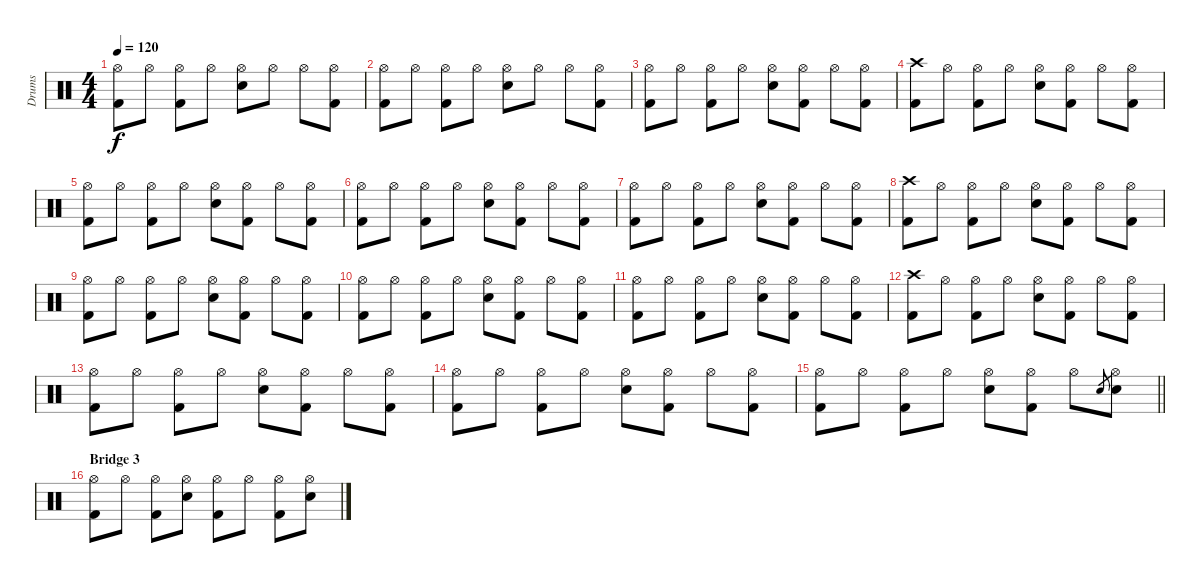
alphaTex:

\track ("Drums" "Drums") {instrument percussion}
\staff {score}
\articulation defaults
\ts (4 4)
\tempo 120
\clef neutral
\ks c
("Hi-Hat (open)" "Kick (hit) 2").8{dy f} "Hi-Hat (open)".8 ("Hi-Hat (open)" "Kick (hit) 2").8 "Hi-Hat (open)".8 ("Hi-Hat (open)" "Snare (hit) 2").8 "Hi-Hat (open)".8 "Hi-Hat (open)".8 ("Hi-Hat (open)" "Kick (hit) 2").8 |
("Hi-Hat (open)" "Kick (hit) 2").8 "Hi-Hat (open)".8 ("Hi-Hat (open)" "Kick (hit) 2").8 "Hi-Hat (open)".8 ("Hi-Hat (open)" "Snare (hit) 2").8 "Hi-Hat (open)".8 "Hi-Hat (open)".8 ("Hi-Hat (open)" "Kick (hit) 2").8 |
("Hi-Hat (open)" "Kick (hit) 2").8 "Hi-Hat (open)".8 ("Hi-Hat (open)" "Kick (hit) 2").8 "Hi-Hat (open)".8 ("Hi-Hat (open)" "Snare (hit) 2").8 ("Hi-Hat (open)" "Kick (hit) 2").8 "Hi-Hat (open)".8 ("Hi-Hat (open)" "Kick (hit) 2").8 |
("Crash high (hit)" "Kick (hit) 2").8 "Hi-Hat (open)".8 ("Hi-Hat (open)" "Kick (hit) 2").8 "Hi-Hat (open)".8 ("Hi-Hat (open)" "Snare (hit) 2").8 ("Hi-Hat (open)" "Kick (hit) 2").8 "Hi-Hat (open)".8 ("Hi-Hat (open)" "Kick (hit) 2").8 |
("Hi-Hat (open)" "Kick (hit) 2").8 "Hi-Hat (open)".8 ("Hi-Hat (open)" "Kick (hit) 2").8 "Hi-Hat (open)".8 ("Hi-Hat (open)" "Snare (hit) 2").8 ("Hi-Hat (open)" "Kick (hit) 2").8 "Hi-Hat (open)".8 ("Hi-Hat (open)" "Kick (hit) 2").8 |
("Hi-Hat (open)" "Kick (hit) 2").8 "Hi-Hat (open)".8 ("Hi-Hat (open)" "Kick (hit) 2").8 "Hi-Hat (open)".8 ("Hi-Hat (open)" "Snare (hit) 2").8 ("Hi-Hat (open)" "Kick (hit) 2").8 "Hi-Hat (open)".8 ("Hi-Hat (open)" "Kick (hit) 2").8 |
("Hi-Hat (open)" "Kick (hit) 2").8 "Hi-Hat (open)".8 ("Hi-Hat (open)" "Kick (hit) 2").8 "Hi-Hat (open)".8 ("Hi-Hat (open)" "Snare (hit) 2").8 ("Hi-Hat (open)" "Kick (hit) 2").8 "Hi-Hat (open)".8 ("Hi-Hat (open)" "Kick (hit) 2").8 |
("Crash high (hit)" "Kick (hit) 2").8 "Hi-Hat (open)".8 ("Hi-Hat (open)" "Kick (hit) 2").8 "Hi-Hat (open)".8 ("Hi-Hat (open)" "Snare (hit) 2").8 ("Hi-Hat (open)" "Kick (hit) 2").8 "Hi-Hat (open)".8 ("Hi-Hat (open)" "Kick (hit) 2").8 |
("Hi-Hat (open)" "Kick (hit) 2").8 "Hi-Hat (open)".8 ("Hi-Hat (open)" "Kick (hit) 2").8 "Hi-Hat (open)".8 ("Hi-Hat (open)" "Snare (hit) 2").8 ("Hi-Hat (open)" "Kick (hit) 2").8 "Hi-Hat (open)".8 ("Hi-Hat (open)" "Kick (hit) 2").8 |
("Hi-Hat (open)" "Kick (hit) 2").8 "Hi-Hat (open)".8 ("Hi-Hat (open)" "Kick (hit) 2").8 "Hi-Hat (open)".8 ("Hi-Hat (open)" "Snare (hit) 2").8 ("Hi-Hat (open)" "Kick (hit) 2").8 "Hi-Hat (open)".8 ("Hi-Hat (open)" "Kick (hit) 2").8 |
("Hi-Hat (open)" "Kick (hit) 2").8 "Hi-Hat (open)".8 ("Hi-Hat (open)" "Kick (hit) 2").8 "Hi-Hat (open)".8 ("Hi-Hat (open)" "Snare (hit) 2").8 ("Hi-Hat (open)" "Kick (hit) 2").8 "Hi-Hat (open)".8 ("Hi-Hat (open)" "Kick (hit) 2").8 |
("Crash high (hit)" "Kick (hit) 2").8 "Hi-Hat (open)".8 ("Hi-Hat (open)" "Kick (hit) 2").8 "Hi-Hat (open)".8 ("Hi-Hat (open)" "Snare (hit) 2").8 ("Hi-Hat (open)" "Kick (hit) 2").8 "Hi-Hat (open)".8 ("Hi-Hat (open)" "Kick (hit) 2").8 |
("Hi-Hat (open)" "Kick (hit) 2").8 "Hi-Hat (open)".8 ("Hi-Hat (open)" "Kick (hit) 2").8 "Hi-Hat (open)".8 ("Hi-Hat (open)" "Snare (hit) 2").8 ("Hi-Hat (open)" "Kick (hit) 2").8 "Hi-Hat (open)".8 ("Hi-Hat (open)" "Kick (hit) 2").8 |
("Hi-Hat (open)" "Kick (hit) 2").8 "Hi-Hat (open)".8 ("Hi-Hat (open)" "Kick (hit) 2").8 "Hi-Hat (open)".8 ("Hi-Hat (open)" "Snare (hit) 2").8 ("Hi-Hat (open)" "Kick (hit) 2").8 "Hi-Hat (open)".8 ("Hi-Hat (open)" "Kick (hit) 2").8 |
\barLineRight lightlight
("Hi-Hat (open)" "Kick (hit) 2").8 "Hi-Hat (open)".8 ("Hi-Hat (open)" "Kick (hit) 2").8 "Hi-Hat (open)".8 ("Hi-Hat (open)" "Snare (hit) 2").8 ("Hi-Hat (open)" "Kick (hit) 2").8 "Hi-Hat (open)".8 "Snare (hit) 2".8{gr} ("Hi-Hat (open)" "Snare (hit) 2").8 |
\section ("" "Bridge 3")
("Hi-Hat (open)" "Kick (hit) 2").8 "Hi-Hat (open)".8 ("Hi-Hat (open)" "Kick (hit) 2").8 ("Hi-Hat (open)" "Snare (hit) 2").8 ("Hi-Hat (open)" "Kick (hit) 2").8 "Hi-Hat (open)".8 ("Hi-Hat (open)" "Kick (hit) 2").8 ("Hi-Hat (open)" "Snare (hit) 2").8
